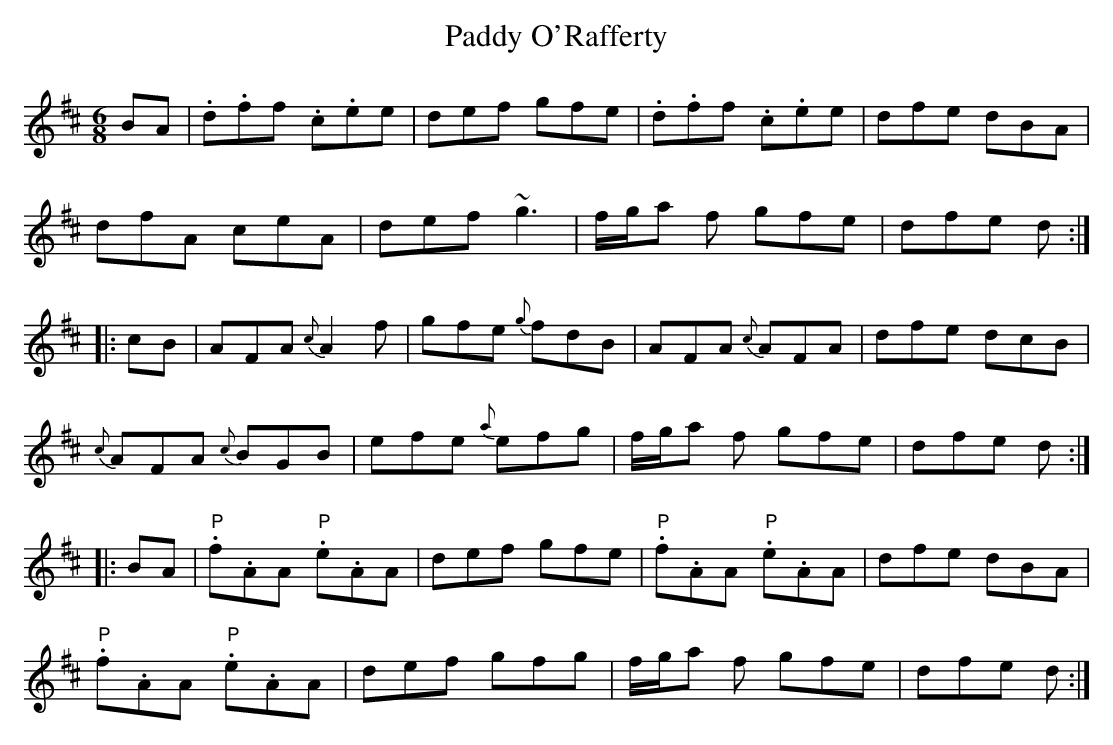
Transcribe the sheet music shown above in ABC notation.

X:1
T: Paddy O'Rafferty
M: 6/8
L: 1/8
K: Amix
BA|\
.d.ff .c.ee|def gfe|.d.ff .c.ee|dfe dBA|
dfA ceA|def ~g3|f/g/a f gfe|dfe d:|
|:cB|\
AFA {c}A2f|gfe {g}fdB|AFA {c}AFA|dfe dcB|
{c}AFA {c}BGB|efe {a}efg|f/g/a f gfe|dfe d:|
|:BA|\
"P".f.AA "P".e.AA|def gfe|"P".f.AA "P".e.AA|dfe  dBA|
"P".f.AA "P".e.AA|def gfg|f/g/a f gfe|dfe d:|
